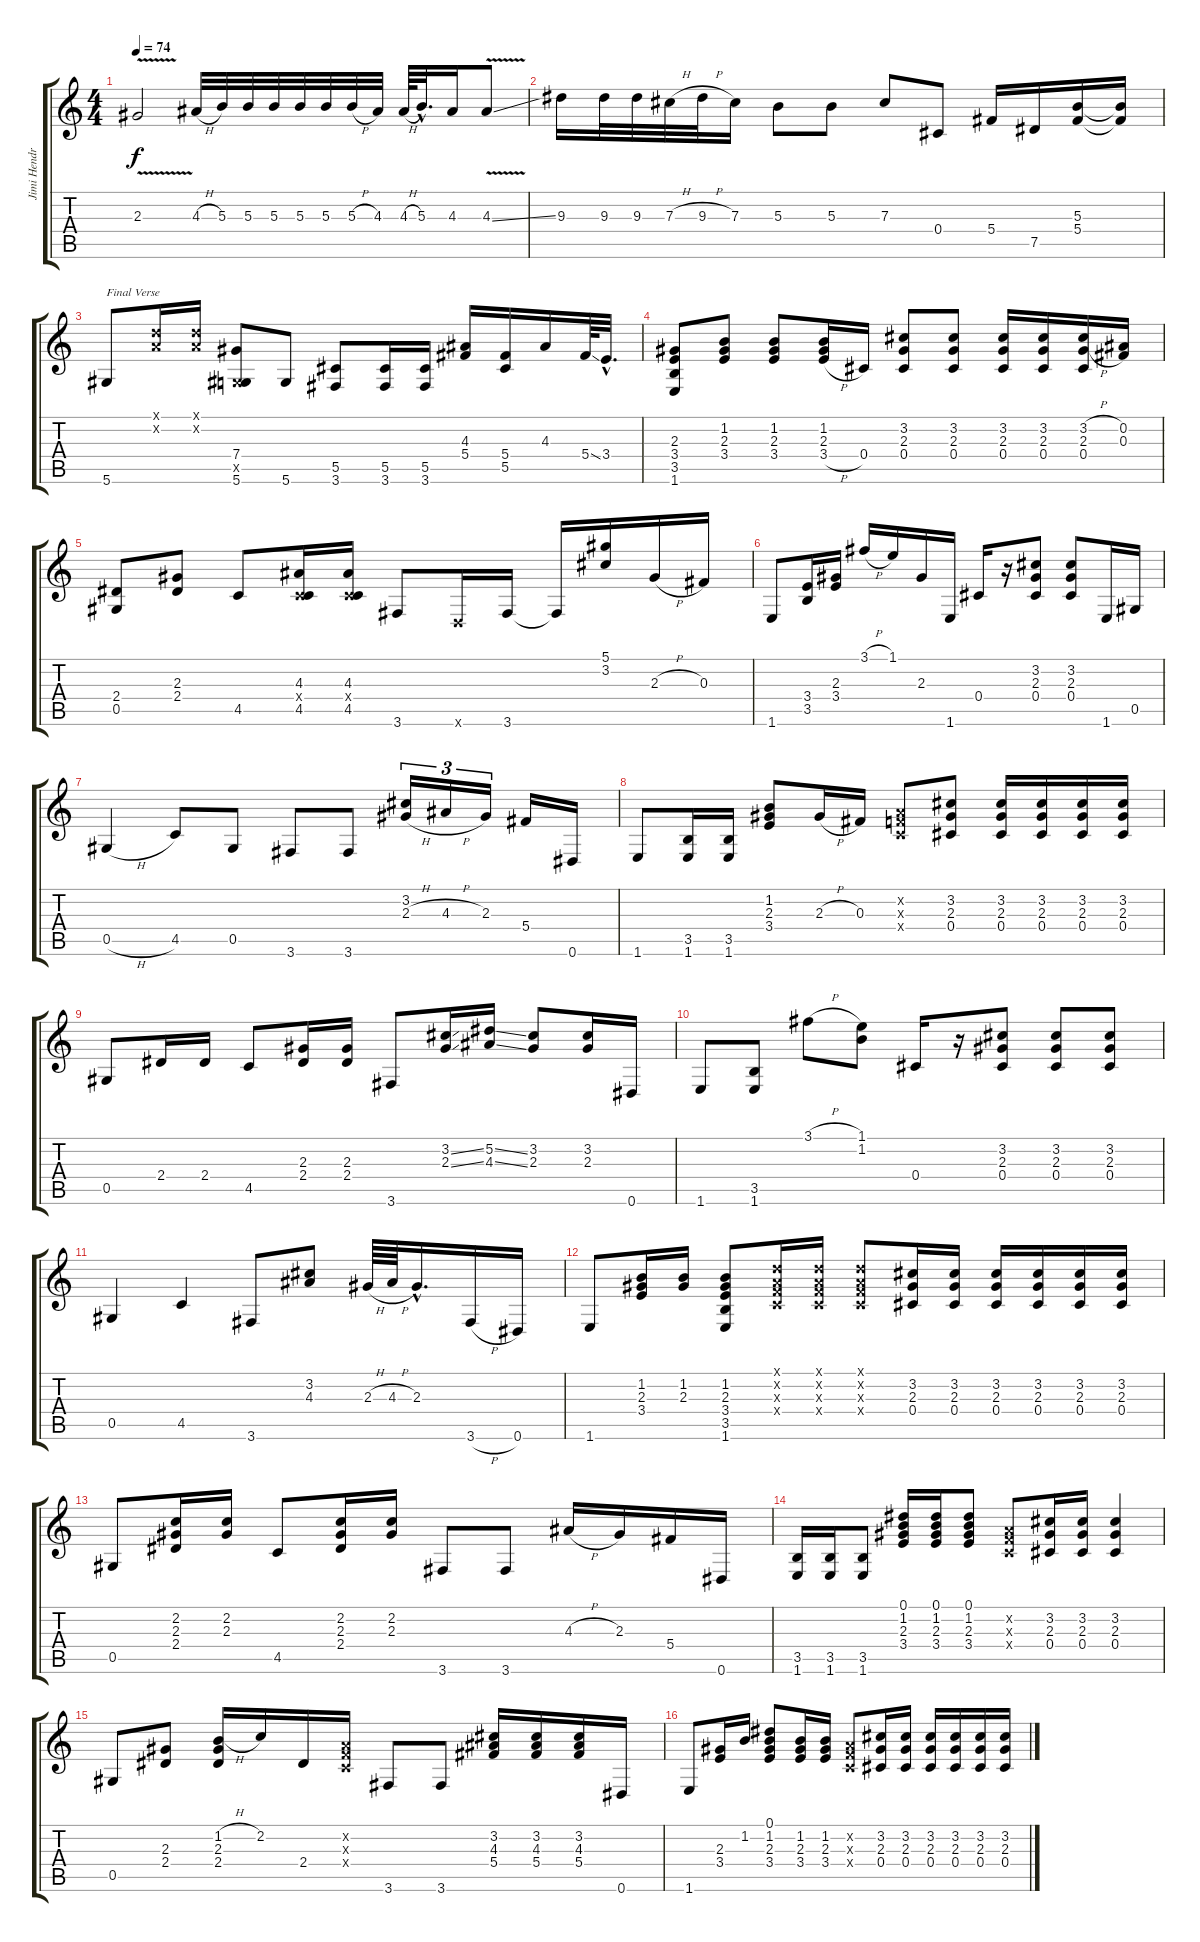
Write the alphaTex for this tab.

\track ("Jimi Hendrix" "Jimi Hendr") {instrument electricguitarclean}
\staff {score tabs}
\tuning (Eb4 Bb3 Gb3 Db3 Ab2 Eb2) {hide}
\ts (4 4)
\tempo 74
\clef g2
\ks c
2.3{v}.2{dy f} 4.3{h}.32 5.3.32 5.3.32 5.3.32 5.3.32 5.3.32 5.3{h}.32 4.3.32 4.3{h}.64 5.3{hac}.32{d} 4.3.16 4.3{v ss}.8 |
9.3.16 9.3.32 9.3.32 7.3{h}.32 9.3{h}.32 7.3.16 5.3.8 5.3.8 7.3.8 0.4.8 5.4.16 7.5.16 (5.3 5.4).16 (5.3{t} 5.4{t}).16 |
5.6.8{txt "Final Verse"} (-1.1{x} -1.2{x}).16 (-1.1{x} -1.2{x}).16 (7.4 -1.5{x} 5.6).8 5.6.8 (5.5 3.6).8 (5.5 3.6).16 (5.5 3.6).16 (4.3 5.4).16 (5.4 5.5).16 4.3.16 5.4{ss}.64 3.4{hac}.32{d} |
(2.3 3.4 3.5 1.6).8 (1.2 2.3 3.4).8 (1.2 2.3 3.4).8 (1.2 2.3 3.4{h}).16 0.4.16 (3.2 2.3 0.4).8 (3.2 2.3 0.4).8 (3.2 2.3 0.4).16 (3.2 2.3 0.4).16 (3.2{h} 2.3{h} 0.4).16 (0.2 0.3).16 |
(2.4 0.5).8 (2.3 2.4).8 4.5.8 (4.3 -1.4{x} 4.5).16 (4.3 -1.4{x} 4.5).16 3.6.8 -1.6{x}.16 3.6.16 3.6{t}.16 (5.1 3.2).16 2.3{h}.16 0.3.16 |
1.6.8 (3.4 3.5).16 (2.3 3.4).16 3.1{h}.16 1.1.16 2.3.16 1.6.16 0.4.16 r.16 (3.2 2.3 0.4).8 (3.2 2.3 0.4).8 1.6.16 0.5.16 |
0.5{h}.4 4.5.8 0.5.8 3.6.8 3.6.8 (3.2 2.3{h}).16{tu (3 2)} 4.3{h}.16{tu (3 2)} 2.3.16{tu (3 2)} 5.4.16 0.6.16 |
1.6.8 (3.5 1.6).16 (3.5 1.6).16 (1.2 2.3 3.4).8 2.3{h}.16 0.3.16 (-1.2{x} -1.3{x} -1.4{x}).8 (3.2 2.3 0.4).8 (3.2 2.3 0.4).16 (3.2 2.3 0.4).16 (3.2 2.3 0.4).16 (3.2 2.3 0.4).16 |
0.5.8 2.4.16 2.4.16 4.5.8 (2.3 2.4).16 (2.3 2.4).16 3.6.8 (3.2{ss} 2.3{ss}).16 (5.2{ss} 4.3{ss}).16 (3.2 2.3).8 (3.2 2.3).16 0.6.16 |
1.6.8 (3.5 1.6).8 3.1{h}.8 (1.1 1.2).8 0.4.16 r.16 (3.2 2.3 0.4).8 (3.2 2.3 0.4).8 (3.2 2.3 0.4).8 |
0.5.4 4.5.4 3.6.8 (3.2 4.3).8 2.3{h}.64 4.3{h}.64 2.3{hac}.16{d} 3.6{h}.16 0.6.16 |
1.6.8 (1.2 2.3 3.4).16 (1.2 2.3).16 (1.2 2.3 3.4 3.5 1.6).8 (-1.1{x} -1.2{x} -1.3{x} -1.4{x}).16 (-1.1{x} -1.2{x} -1.3{x} -1.4{x}).16 (-1.1{x} -1.2{x} -1.3{x} -1.4{x}).8 (3.2 2.3 0.4).16 (3.2 2.3 0.4).16 (3.2 2.3 0.4).16 (3.2 2.3 0.4).16 (3.2 2.3 0.4).16 (3.2 2.3 0.4).16 |
0.5.8 (2.2 2.3 2.4).16 (2.2 2.3).16 4.5.8 (2.2 2.3 2.4).16 (2.2 2.3).16 3.6.8 3.6.8 4.3{h}.16 2.3.16 5.4.16 0.6.16 |
(3.5 1.6).16 (3.5 1.6).16 (3.5 1.6).8 (0.1 1.2 2.3 3.4).16 (0.1 1.2 2.3 3.4).16 (0.1 1.2 2.3 3.4).8 (-1.2{x} -1.3{x} -1.4{x}).8 (3.2 2.3 0.4).16 (3.2 2.3 0.4).16 (3.2 2.3 0.4).4 |
0.5.8 (2.3 2.4).8 (1.2{h} 2.3 2.4).16 2.2.16 2.4.16 (-1.2{x} -1.3{x} -1.4{x}).16 3.6.8 3.6.8 (3.2 4.3 5.4).16 (3.2 4.3 5.4).16 (3.2 4.3 5.4).16 0.6.16 |
1.6.8 (2.3 3.4).16 1.2.16 (0.1 1.2 2.3 3.4).8 (1.2 2.3 3.4).16 (1.2 2.3 3.4).16 (-1.2{x} -1.3{x} -1.4{x}).8 (3.2 2.3 0.4).16 (3.2 2.3 0.4).16 (3.2 2.3 0.4).16 (3.2 2.3 0.4).16 (3.2 2.3 0.4).16 (3.2 2.3 0.4).16
